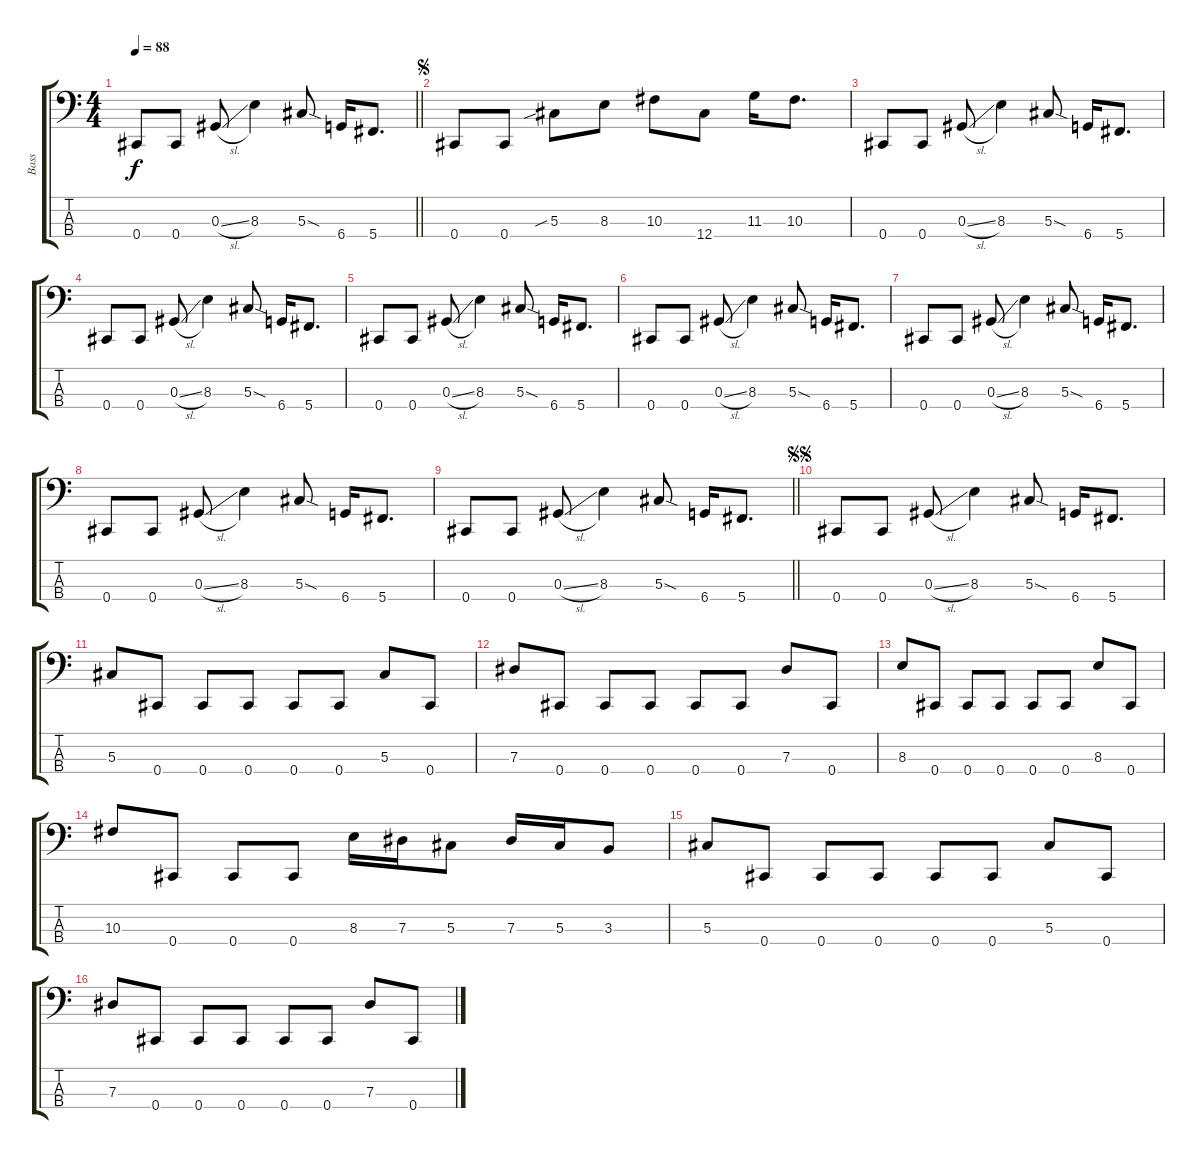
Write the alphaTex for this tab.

\track ("Bass" "Bass") {instrument electricbassfinger}
\staff {score tabs}
\tuning (Gb2 Db2 Ab1 Db1) {hide}
\ts (4 4)
\tempo 88
\clef f4
\barLineRight lightlight
\ks c
0.4.8{dy f} 0.4.8 0.3{sl}.8 8.3.4 5.3{sod}.8 6.4.16 5.4.8{d} |
\jump segno
0.4.8 0.4.8 5.3{sib}.8 8.3.8 10.3.8 12.4.8 11.3.16 10.3.8{d} |
0.4.8 0.4.8 0.3{sl}.8 8.3.4 5.3{sod}.8 6.4.16 5.4.8{d} |
0.4.8 0.4.8 0.3{sl}.8 8.3.4 5.3{sod}.8 6.4.16 5.4.8{d} |
0.4.8 0.4.8 0.3{sl}.8 8.3.4 5.3{sod}.8 6.4.16 5.4.8{d} |
0.4.8 0.4.8 0.3{sl}.8 8.3.4 5.3{sod}.8 6.4.16 5.4.8{d} |
0.4.8 0.4.8 0.3{sl}.8 8.3.4 5.3{sod}.8 6.4.16 5.4.8{d} |
0.4.8 0.4.8 0.3{sl}.8 8.3.4 5.3{sod}.8 6.4.16 5.4.8{d} |
\barLineRight lightlight
0.4.8 0.4.8 0.3{sl}.8 8.3.4 5.3{sod}.8 6.4.16 5.4.8{d} |
\jump segnosegno
0.4.8 0.4.8 0.3{sl}.8 8.3.4 5.3{sod}.8 6.4.16 5.4.8{d} |
5.3.8 0.4.8 0.4.8 0.4.8 0.4.8 0.4.8 5.3.8 0.4.8 |
7.3.8 0.4.8 0.4.8 0.4.8 0.4.8 0.4.8 7.3.8 0.4.8 |
8.3.8 0.4.8 0.4.8 0.4.8 0.4.8 0.4.8 8.3.8 0.4.8 |
10.3.8 0.4.8 0.4.8 0.4.8 8.3.16 7.3.16 5.3.8 7.3.16 5.3.16 3.3.8 |
5.3.8 0.4.8 0.4.8 0.4.8 0.4.8 0.4.8 5.3.8 0.4.8 |
7.3.8 0.4.8 0.4.8 0.4.8 0.4.8 0.4.8 7.3.8 0.4.8
